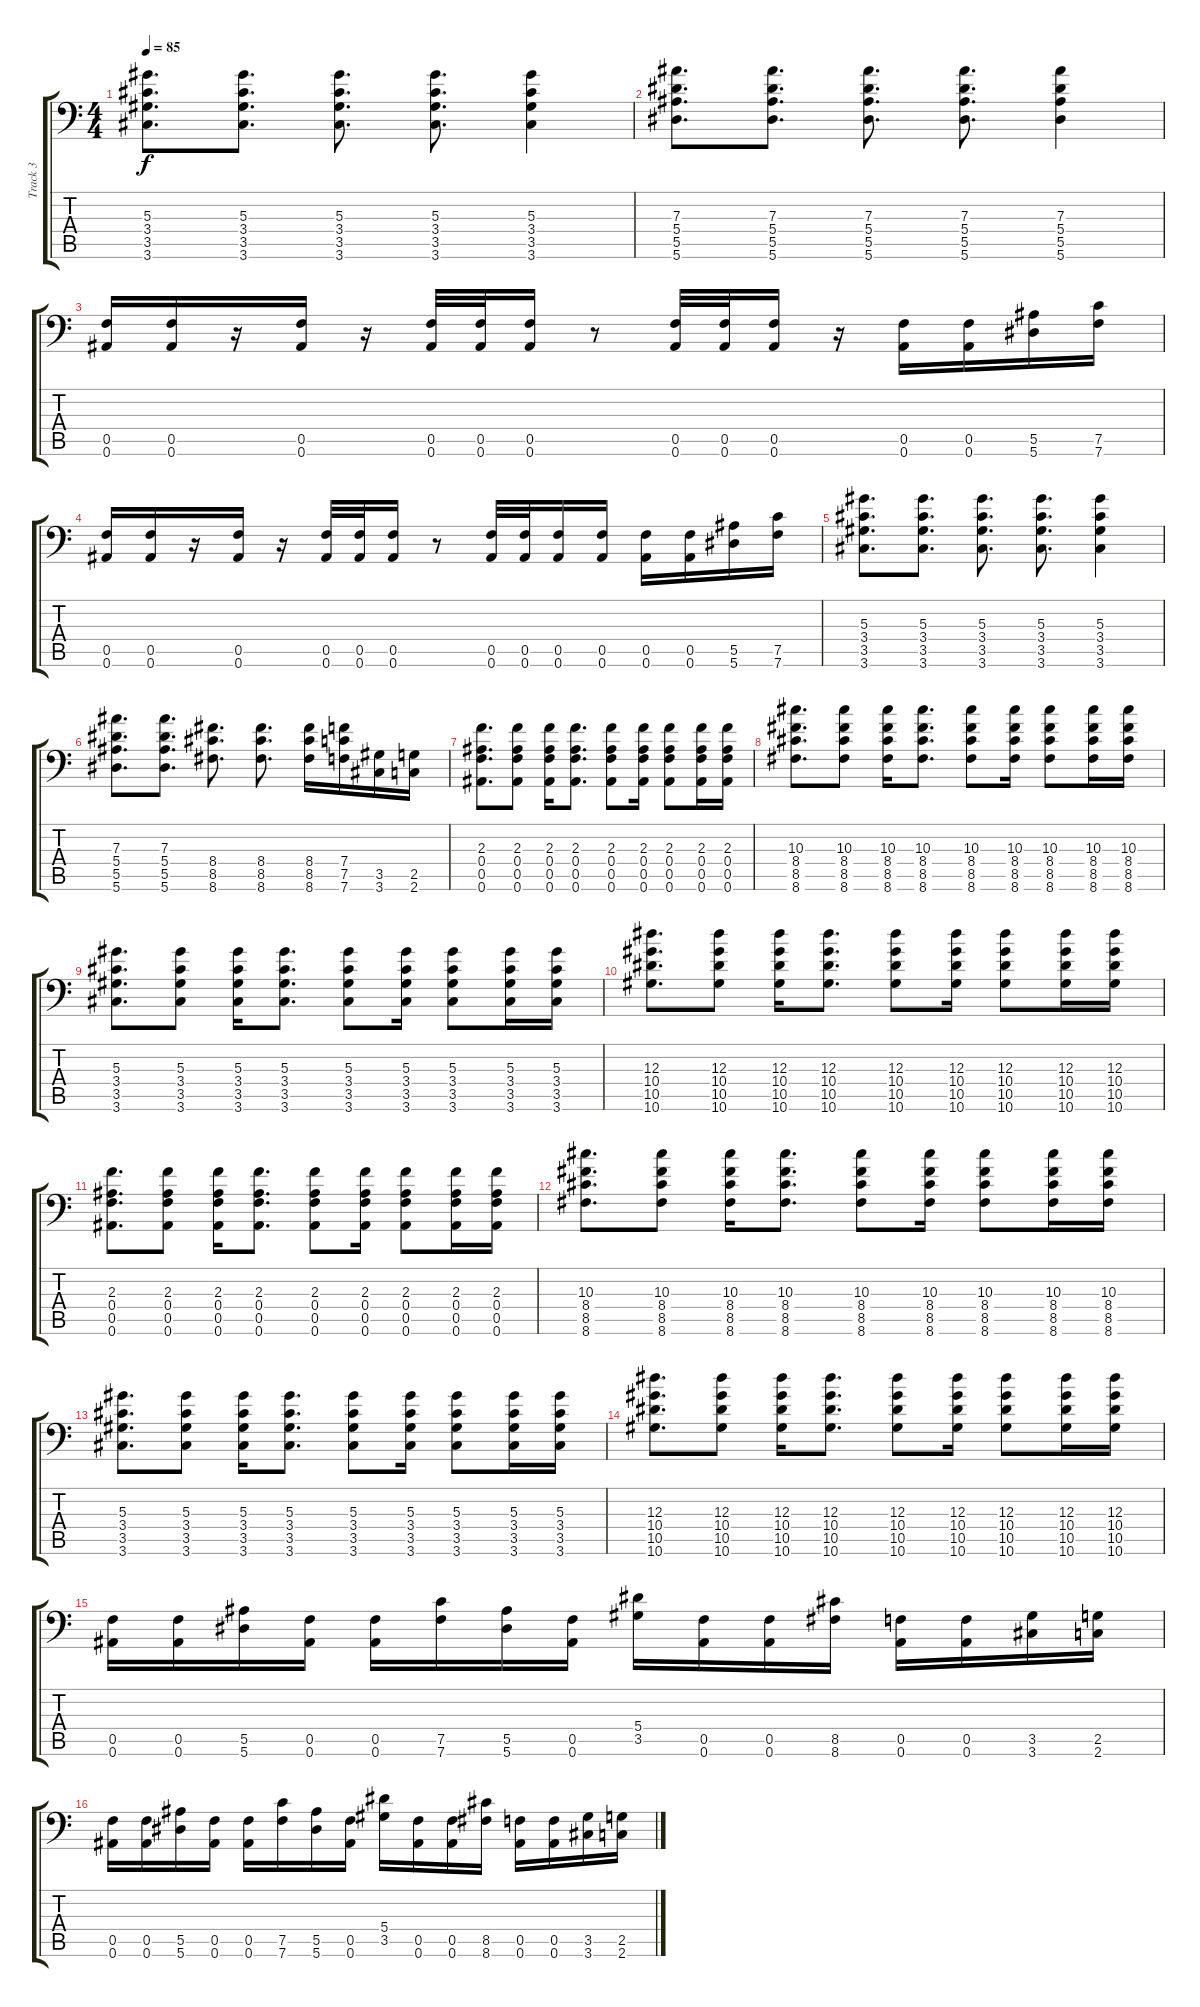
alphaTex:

\track ("Track 3" "Track 3") {instrument distortionguitar}
\staff {score tabs}
\tuning (C4 G3 Eb3 Bb2 F2 Bb1) {hide}
\ts (4 4)
\tempo 85
\clef f4
\ks c
(5.3 3.4 3.5 3.6).8{d dy f} (5.3 3.4 3.5 3.6).8{d} (5.3 3.4 3.5 3.6).8{d} (5.3 3.4 3.5 3.6).8{d} (5.3 3.4 3.5 3.6).4 |
(7.3 5.4 5.5 5.6).8{d} (7.3 5.4 5.5 5.6).8{d} (7.3 5.4 5.5 5.6).8{d} (7.3 5.4 5.5 5.6).8{d} (7.3 5.4 5.5 5.6).4 |
(0.5 0.6).16 (0.5 0.6).16 r.16 (0.5 0.6).16 r.16 (0.5 0.6).32 (0.5 0.6).32 (0.5 0.6).16 r.8 (0.5 0.6).32 (0.5 0.6).32 (0.5 0.6).16 r.16 (0.5 0.6).16 (0.5 0.6).16 (5.5 5.6).16 (7.5 7.6).16 |
(0.5 0.6).16 (0.5 0.6).16 r.16 (0.5 0.6).16 r.16 (0.5 0.6).32 (0.5 0.6).32 (0.5 0.6).16 r.8 (0.5 0.6).32 (0.5 0.6).32 (0.5 0.6).16 (0.5 0.6).16 (0.5 0.6).16 (0.5 0.6).16 (5.5 5.6).16 (7.5 7.6).16 |
(5.3 3.4 3.5 3.6).8{d} (5.3 3.4 3.5 3.6).8{d} (5.3 3.4 3.5 3.6).8{d} (5.3 3.4 3.5 3.6).8{d} (5.3 3.4 3.5 3.6).4 |
(7.3 5.4 5.5 5.6).8{d} (7.3 5.4 5.5 5.6).8{d} (8.4 8.5 8.6).8{d} (8.4 8.5 8.6).8{d} (8.4 8.5 8.6).16 (7.4 7.5 7.6).16 (3.5 3.6).16 (2.5 2.6).16 |
(2.3 0.4 0.5 0.6).8{d} (2.3 0.4 0.5 0.6).8 (2.3 0.4 0.5 0.6).16 (2.3 0.4 0.5 0.6).8{d} (2.3 0.4 0.5 0.6).8 (2.3 0.4 0.5 0.6).16 (2.3 0.4 0.5 0.6).8 (2.3 0.4 0.5 0.6).16 (2.3 0.4 0.5 0.6).16 |
(10.3 8.4 8.5 8.6).8{d} (10.3 8.4 8.5 8.6).8 (10.3 8.4 8.5 8.6).16 (10.3 8.4 8.5 8.6).8{d} (10.3 8.4 8.5 8.6).8 (10.3 8.4 8.5 8.6).16 (10.3 8.4 8.5 8.6).8 (10.3 8.4 8.5 8.6).16 (10.3 8.4 8.5 8.6).16 |
(5.3 3.4 3.5 3.6).8{d} (5.3 3.4 3.5 3.6).8 (5.3 3.4 3.5 3.6).16 (5.3 3.4 3.5 3.6).8{d} (5.3 3.4 3.5 3.6).8 (5.3 3.4 3.5 3.6).16 (5.3 3.4 3.5 3.6).8 (5.3 3.4 3.5 3.6).16 (5.3 3.4 3.5 3.6).16 |
(12.3 10.4 10.5 10.6).8{d} (12.3 10.4 10.5 10.6).8 (12.3 10.4 10.5 10.6).16 (12.3 10.4 10.5 10.6).8{d} (12.3 10.4 10.5 10.6).8 (12.3 10.4 10.5 10.6).16 (12.3 10.4 10.5 10.6).8 (12.3 10.4 10.5 10.6).16 (12.3 10.4 10.5 10.6).16 |
(2.3 0.4 0.5 0.6).8{d} (2.3 0.4 0.5 0.6).8 (2.3 0.4 0.5 0.6).16 (2.3 0.4 0.5 0.6).8{d} (2.3 0.4 0.5 0.6).8 (2.3 0.4 0.5 0.6).16 (2.3 0.4 0.5 0.6).8 (2.3 0.4 0.5 0.6).16 (2.3 0.4 0.5 0.6).16 |
(10.3 8.4 8.5 8.6).8{d} (10.3 8.4 8.5 8.6).8 (10.3 8.4 8.5 8.6).16 (10.3 8.4 8.5 8.6).8{d} (10.3 8.4 8.5 8.6).8 (10.3 8.4 8.5 8.6).16 (10.3 8.4 8.5 8.6).8 (10.3 8.4 8.5 8.6).16 (10.3 8.4 8.5 8.6).16 |
(5.3 3.4 3.5 3.6).8{d} (5.3 3.4 3.5 3.6).8 (5.3 3.4 3.5 3.6).16 (5.3 3.4 3.5 3.6).8{d} (5.3 3.4 3.5 3.6).8 (5.3 3.4 3.5 3.6).16 (5.3 3.4 3.5 3.6).8 (5.3 3.4 3.5 3.6).16 (5.3 3.4 3.5 3.6).16 |
(12.3 10.4 10.5 10.6).8{d} (12.3 10.4 10.5 10.6).8 (12.3 10.4 10.5 10.6).16 (12.3 10.4 10.5 10.6).8{d} (12.3 10.4 10.5 10.6).8 (12.3 10.4 10.5 10.6).16 (12.3 10.4 10.5 10.6).8 (12.3 10.4 10.5 10.6).16 (12.3 10.4 10.5 10.6).16 |
(0.5 0.6).16 (0.5 0.6).16 (5.5 5.6).16 (0.5 0.6).16 (0.5 0.6).16 (7.5 7.6).16 (5.5 5.6).16 (0.5 0.6).16 (5.4 3.5).16 (0.5 0.6).16 (0.5 0.6).16 (8.5 8.6).16 (0.5 0.6).16 (0.5 0.6).16 (3.5 3.6).16 (2.5 2.6).16 |
(0.5 0.6).16 (0.5 0.6).16 (5.5 5.6).16 (0.5 0.6).16 (0.5 0.6).16 (7.5 7.6).16 (5.5 5.6).16 (0.5 0.6).16 (5.4 3.5).16 (0.5 0.6).16 (0.5 0.6).16 (8.5 8.6).16 (0.5 0.6).16 (0.5 0.6).16 (3.5 3.6).16 (2.5 2.6).16
